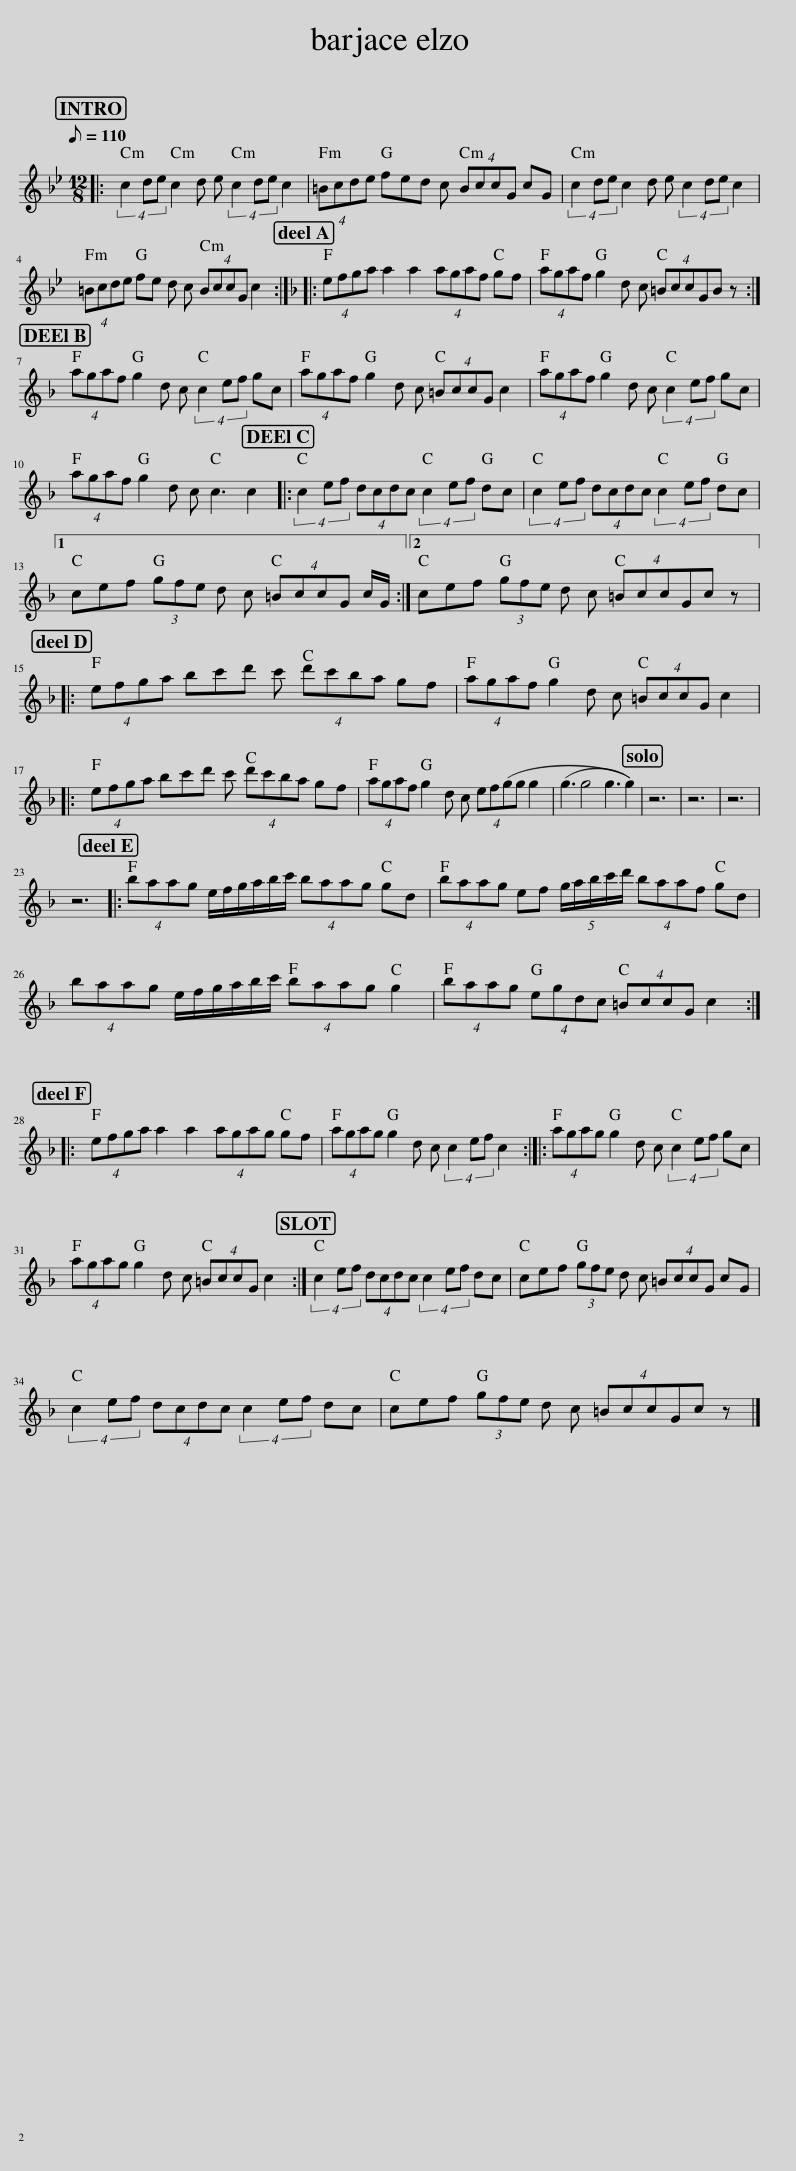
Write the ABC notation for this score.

X:1
L:1/8
Q:1/8=110
M:12/8
I:linebreak $
K:Bb
V:1 treble
V:1
|: (4:3:3c2 de c2 d e (4:3:3c2 de c2 | (4:3:4=Bcde fed c (4:3:4BccG cG | (4:3:3c2 de c2 d e (4:3:3c2 de c2 |$ (4:3:4=Bcde fe d c (4:3:4BccG c2 ::[K:F] (4:3:4efga a2 a2 (4:3:4agaf gf | %5
 (4:3:4agaf g2 d c (4:3:4=BccGB z :|$ (4:3:4agaf g2 d c (4:3:3c2 ef gc | (4:3:4agaf g2 d c (4:3:4=BccG c2 | (4:3:4agaf g2 d c (4:3:3c2 ef gc |$ (4:3:4agaf g2 d c c3 c2 |: %10
 (4:3:3c2 ef (4:3:4dcdc (4:3:3c2 ef dc | (4:3:3c2 ef (4:3:4dcdc (4:3:3c2 ef dc |1$ cef (3gfe d c (4:3:4=BccG c/G/ :|2 cef (3gfe d c (4:3:4=BccGc z |:$ (4:3:4efga bc'd' c' (4:3:4d'c'ba gf | %15
 (4:3:4agaf g2 d c (4:3:4=BccG c2 |:$ (4:3:4efga bc'd' c' (4:3:4d'c'ba gf | (4:3:4agaf g2 d c (4:3:4ef(gg g2 | (g3 g4 g3 g2)) | z6 | %20
 z6 | z6 |$ z6 |: (4:3:4baag e/f/g/a/b/c'/ (4:3:4baag gd | (4:3:4baag ef (5:2:5g/a/b/c'/d'/ (4:3:4baaf gd |$ %25
 (4:3:4baag e/f/g/a/b/c'/ (4:3:4baag g2 | (4:3:4baag (4:3:4egdc (4:3:4=BccG c2 ::$ (4:3:4efga a2 a2 (4:3:4agag gf | (4:3:4agag g2 d c (4:3:3c2 ef c2 :: (4:3:4agag g2 d c (4:3:3c2 ef gc |$ %30
 (4:3:4agag g2 d c (4:3:4=BccG c2 :| (4:3:3c2 ef (4:3:4dcdc (4:3:3c2 ef dc | cef (3gfe d c (4:3:4=BccG cG |$ (4:3:3c2 ef (4:3:4dcdc (4:3:3c2 ef dc | cef (3gfe d c (4:3:4=BccGc z |] %35
